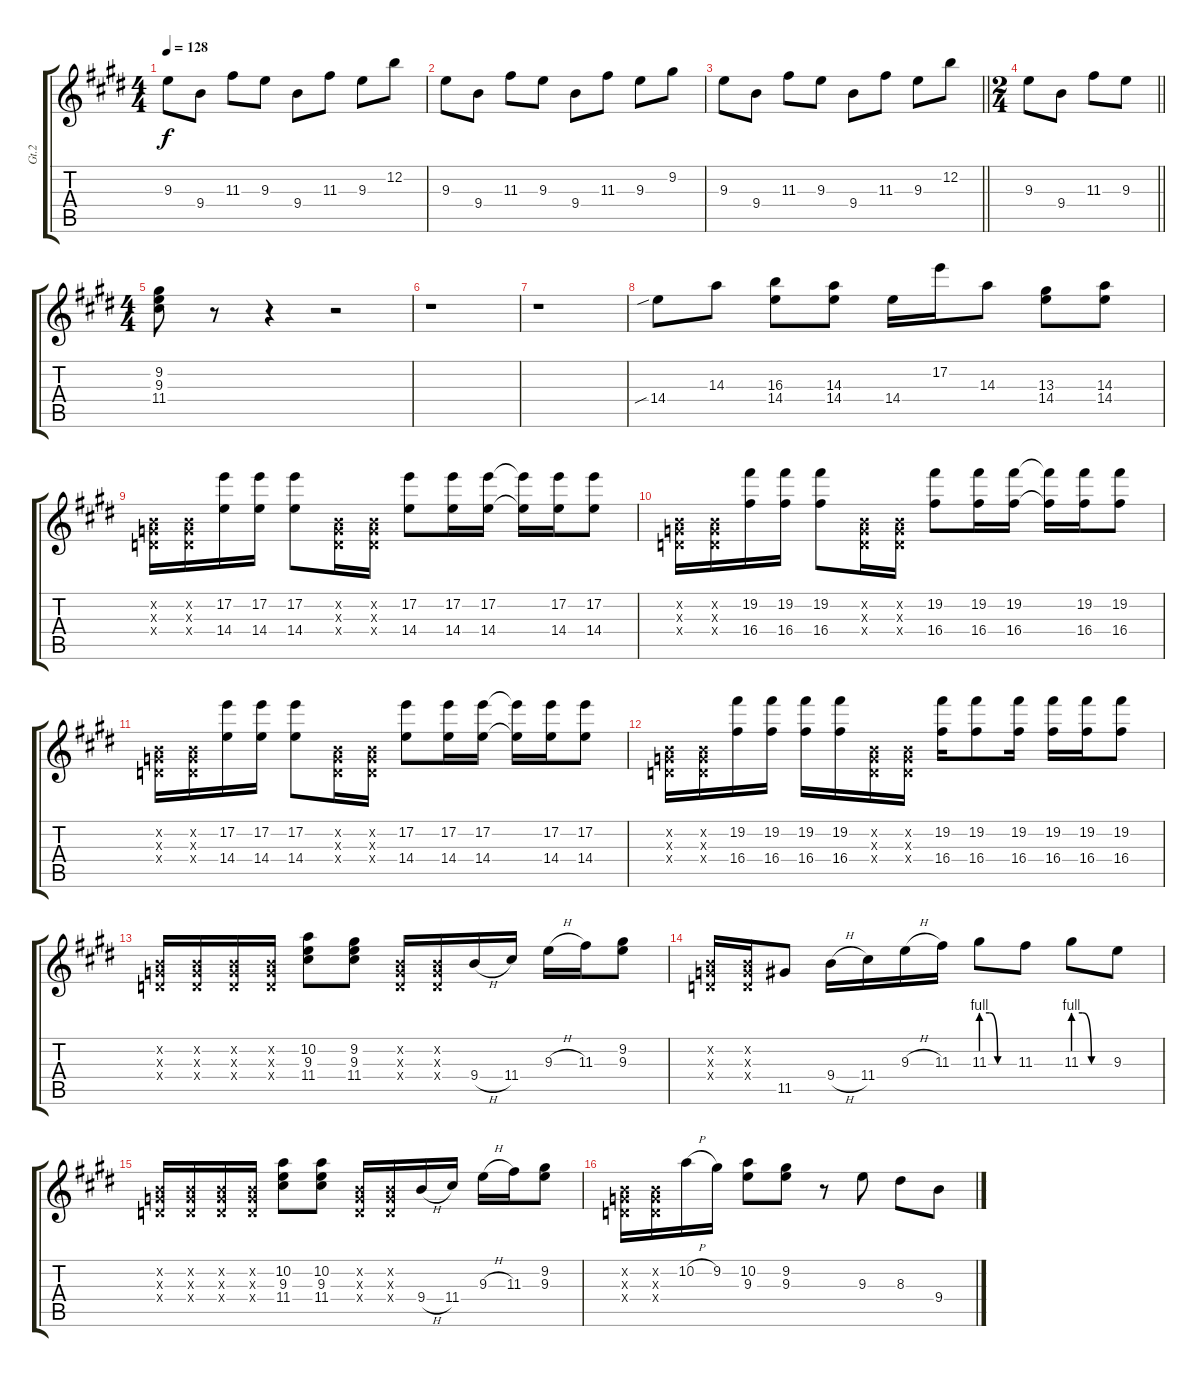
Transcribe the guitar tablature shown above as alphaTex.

\track ("Gt.2" "Gt.2") {instrument distortionguitar}
\staff {score tabs}
\tuning (E4 B3 G3 D3 A2 E2) {hide}
\ts (4 4)
\tempo 128
\clef g2
\ks e
9.3.8{dy f} 9.4.8 11.3.8 9.3.8 9.4.8 11.3.8 9.3.8 12.2.8 |
9.3.8 9.4.8 11.3.8 9.3.8 9.4.8 11.3.8 9.3.8 9.2.8 |
\barLineRight lightlight
9.3.8 9.4.8 11.3.8 9.3.8 9.4.8 11.3.8 9.3.8 12.2.8 |
\ts (2 4)
\barLineRight lightlight
9.3.8 9.4.8 11.3.8 9.3.8 |
\ts (4 4)
(9.2 9.3 11.4).8 r.8 r.4 r.2 |
r.1 |
r.1 |
14.4{sib}.8 14.3.8 (16.3 14.4).8 (14.3 14.4).8 14.4.16 17.2.16 14.3.8 (13.3 14.4).8 (14.3 14.4).8 |
(0.2{x} 0.3{x} 0.4{x}).16 (0.2{x} 0.3{x} 0.4{x}).16 (17.2 14.4).16 (17.2 14.4).16 (17.2 14.4).8 (0.2{x} 0.3{x} 0.4{x}).16 (0.2{x} 0.3{x} 0.4{x}).16 (17.2 14.4).8 (17.2 14.4).16 (17.2 14.4).16 (17.2{t} 14.4{t}).16 (17.2 14.4).16 (17.2 14.4).8 |
(0.2{x} 0.3{x} 0.4{x}).16 (0.2{x} 0.3{x} 0.4{x}).16 (19.2 16.4).16 (19.2 16.4).16 (19.2 16.4).8 (0.2{x} 0.3{x} 0.4{x}).16 (0.2{x} 0.3{x} 0.4{x}).16 (19.2 16.4).8 (19.2 16.4).16 (19.2 16.4).16 (19.2{t} 16.4{t}).16 (19.2 16.4).16 (19.2 16.4).8 |
(0.2{x} 0.3{x} 0.4{x}).16 (0.2{x} 0.3{x} 0.4{x}).16 (17.2 14.4).16 (17.2 14.4).16 (17.2 14.4).8 (0.2{x} 0.3{x} 0.4{x}).16 (0.2{x} 0.3{x} 0.4{x}).16 (17.2 14.4).8 (17.2 14.4).16 (17.2 14.4).16 (17.2{t} 14.4{t}).16 (17.2 14.4).16 (17.2 14.4).8 |
(0.2{x} 0.3{x} 0.4{x}).16 (0.2{x} 0.3{x} 0.4{x}).16 (19.2 16.4).16 (19.2 16.4).16 (19.2 16.4).16 (19.2 16.4).16 (0.2{x} 0.3{x} 0.4{x}).16 (0.2{x} 0.3{x} 0.4{x}).16 (19.2 16.4).16 (19.2 16.4).8 (19.2 16.4).16 (19.2 16.4).16 (19.2 16.4).16 (19.2 16.4).8 |
(0.2{x} 0.3{x} 0.4{x}).16 (0.2{x} 0.3{x} 0.4{x}).16 (0.2{x} 0.3{x} 0.4{x}).16 (0.2{x} 0.3{x} 0.4{x}).16 (10.2 9.3 11.4).8 (9.2 9.3 11.4).8 (0.2{x} 0.3{x} 0.4{x}).16 (0.2{x} 0.3{x} 0.4{x}).16 9.4{h}.16 11.4.16 9.3{h}.16 11.3.16 (9.2 9.3).8 |
(0.2{x} 0.3{x} 0.4{x}).16 (0.2{x} 0.3{x} 0.4{x}).16 11.5.8 9.4{h}.16 11.4.16 9.3{h}.16 11.3.16 11.3{be (custom 0 4 15 4 30 0 60 0)}.8 11.3.8 11.3{be (custom 0 4 15 4 30 0 60 0)}.8 9.3.8 |
(0.2{x} 0.3{x} 0.4{x}).16 (0.2{x} 0.3{x} 0.4{x}).16 (0.2{x} 0.3{x} 0.4{x}).16 (0.2{x} 0.3{x} 0.4{x}).16 (10.2 9.3 11.4).8 (10.2 9.3 11.4).8 (0.2{x} 0.3{x} 0.4{x}).16 (0.2{x} 0.3{x} 0.4{x}).16 9.4{h}.16 11.4.16 9.3{h}.16 11.3.16 (9.2 9.3).8 |
(0.2{x} 0.3{x} 0.4{x}).16 (0.2{x} 0.3{x} 0.4{x}).16 10.2{h}.16 9.2.16 (10.2 9.3).8 (9.2 9.3).8 r.8 9.3.8 8.3.8 9.4.8
